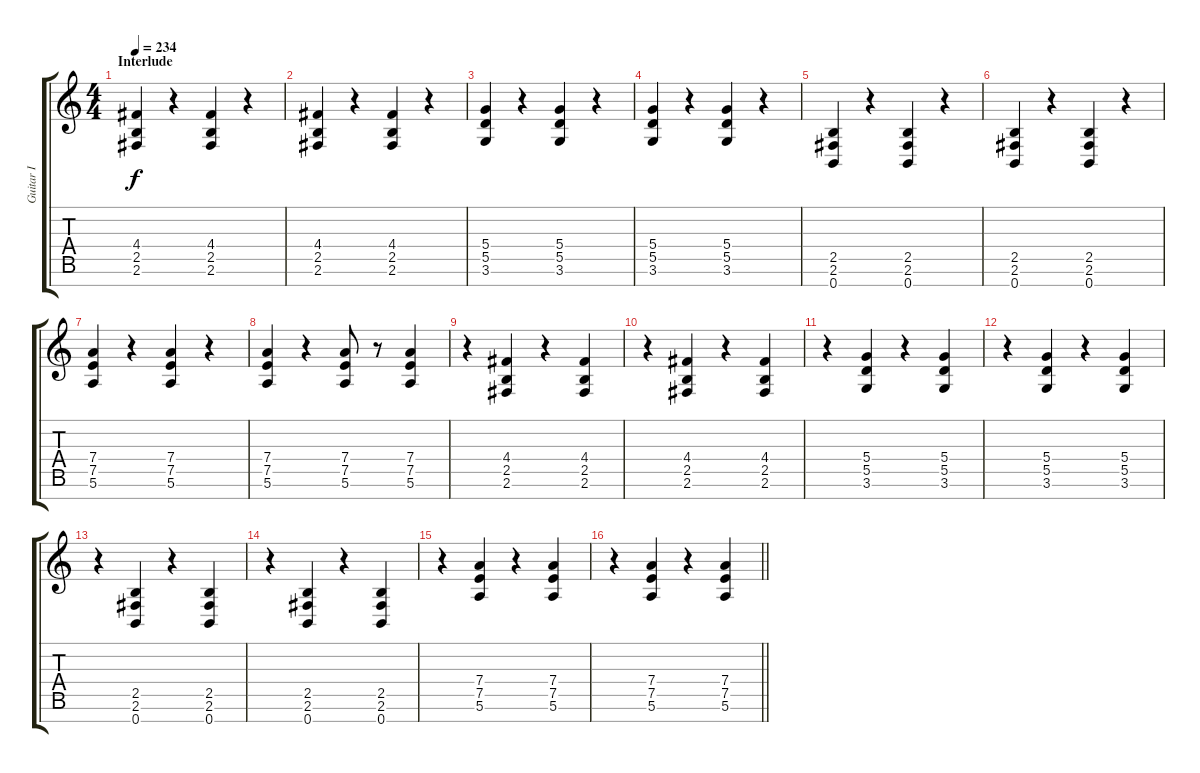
\track ("Guitar I" "Guitar I") {instrument distortionguitar}
\staff {score tabs}
\tuning (E4 B3 G3 D3 A2 E2 B1) {hide}
\ts (4 4)
\section ("" "Interlude")
\tempo 234
\clef g2
\ks c
(4.4 2.5 2.6).4{dy f} r.4 (4.4 2.5 2.6).4 r.4 |
(4.4 2.5 2.6).4 r.4 (4.4 2.5 2.6).4 r.4 |
(5.4 5.5 3.6).4 r.4 (5.4 5.5 3.6).4 r.4 |
(5.4 5.5 3.6).4 r.4 (5.4 5.5 3.6).4 r.4 |
(2.5 2.6 0.7).4 r.4 (2.5 2.6 0.7).4 r.4 |
(2.5 2.6 0.7).4 r.4 (2.5 2.6 0.7).4 r.4 |
(7.4 7.5 5.6).4 r.4 (7.4 7.5 5.6).4 r.4 |
(7.4 7.5 5.6).4 r.4 (7.4 7.5 5.6).8 r.8 (7.4 7.5 5.6).4 |
r.4 (4.4 2.5 2.6).4 r.4 (4.4 2.5 2.6).4 |
r.4 (4.4 2.5 2.6).4 r.4 (4.4 2.5 2.6).4 |
r.4 (5.4 5.5 3.6).4 r.4 (5.4 5.5 3.6).4 |
r.4 (5.4 5.5 3.6).4 r.4 (5.4 5.5 3.6).4 |
r.4 (2.5 2.6 0.7).4 r.4 (2.5 2.6 0.7).4 |
r.4 (2.5 2.6 0.7).4 r.4 (2.5 2.6 0.7).4 |
r.4 (7.4 7.5 5.6).4 r.4 (7.4 7.5 5.6).4 |
\barLineRight lightlight
r.4 (7.4 7.5 5.6).4 r.4 (7.4 7.5 5.6).4
